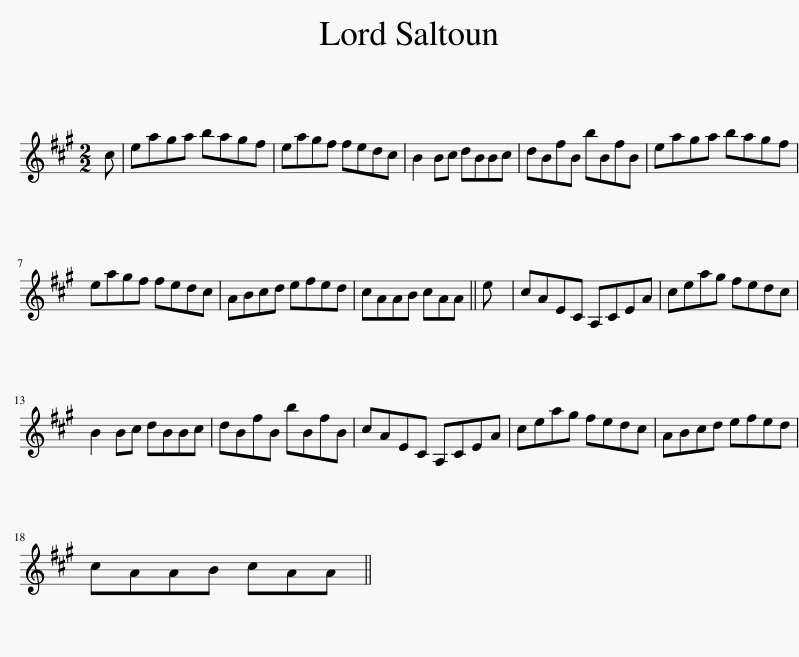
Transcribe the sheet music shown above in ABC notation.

X:1
L:1/8
M:2/2
I:linebreak $
K:A
V:1 treble
V:1
 c | eaga bagf | eagf fedc | B2 Bc dBBc | dBfB bBfB | %5
 eaga bagf |$ eagf fedc | ABcd efed | cAAB cAA || e | %10
 cAEC A,CEA | ceag fedc |$ B2 Bc dBBc | dBfB bBfB | cAEC A,CEA | %15
 ceag fedc | ABcd efed |$ cAAB cAA || %18
